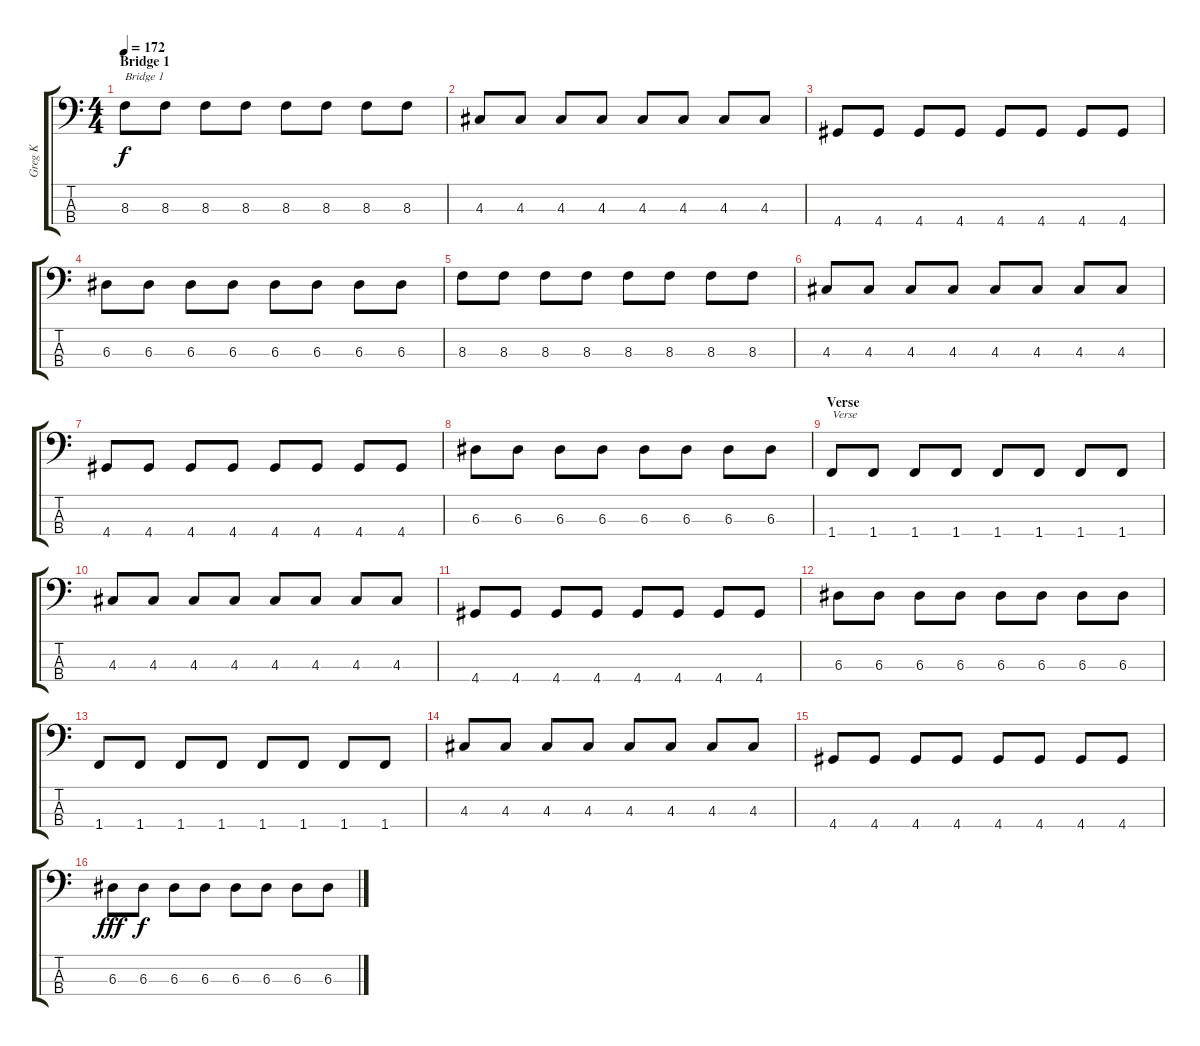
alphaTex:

\track ("Greg K" "Greg K") {instrument electricbasspick}
\staff {score tabs}
\tuning (G2 D2 A1 E1) {hide}
\ts (4 4)
\section ("" "Bridge 1")
\tempo 172
\clef f4
\ks c
8.3.8{txt "Bridge 1" dy f} 8.3.8 8.3.8 8.3.8 8.3.8 8.3.8 8.3.8 8.3.8 |
4.3.8 4.3.8 4.3.8 4.3.8 4.3.8 4.3.8 4.3.8 4.3.8 |
4.4.8 4.4.8 4.4.8 4.4.8 4.4.8 4.4.8 4.4.8 4.4.8 |
6.3.8 6.3.8 6.3.8 6.3.8 6.3.8 6.3.8 6.3.8 6.3.8 |
8.3.8 8.3.8 8.3.8 8.3.8 8.3.8 8.3.8 8.3.8 8.3.8 |
4.3.8 4.3.8 4.3.8 4.3.8 4.3.8 4.3.8 4.3.8 4.3.8 |
4.4.8 4.4.8 4.4.8 4.4.8 4.4.8 4.4.8 4.4.8 4.4.8 |
6.3.8 6.3.8 6.3.8 6.3.8 6.3.8 6.3.8 6.3.8 6.3.8 |
\section ("" "Verse")
1.4.8{txt "Verse"} 1.4.8 1.4.8 1.4.8 1.4.8 1.4.8 1.4.8 1.4.8 |
4.3.8 4.3.8 4.3.8 4.3.8 4.3.8 4.3.8 4.3.8 4.3.8 |
4.4.8 4.4.8 4.4.8 4.4.8 4.4.8 4.4.8 4.4.8 4.4.8 |
6.3.8 6.3.8 6.3.8 6.3.8 6.3.8 6.3.8 6.3.8 6.3.8 |
1.4.8 1.4.8 1.4.8 1.4.8 1.4.8 1.4.8 1.4.8 1.4.8 |
4.3.8 4.3.8 4.3.8 4.3.8 4.3.8 4.3.8 4.3.8 4.3.8 |
4.4.8 4.4.8 4.4.8 4.4.8 4.4.8 4.4.8 4.4.8 4.4.8 |
6.3.8{dy fff} 6.3.8{dy f} 6.3.8 6.3.8 6.3.8 6.3.8 6.3.8 6.3.8
